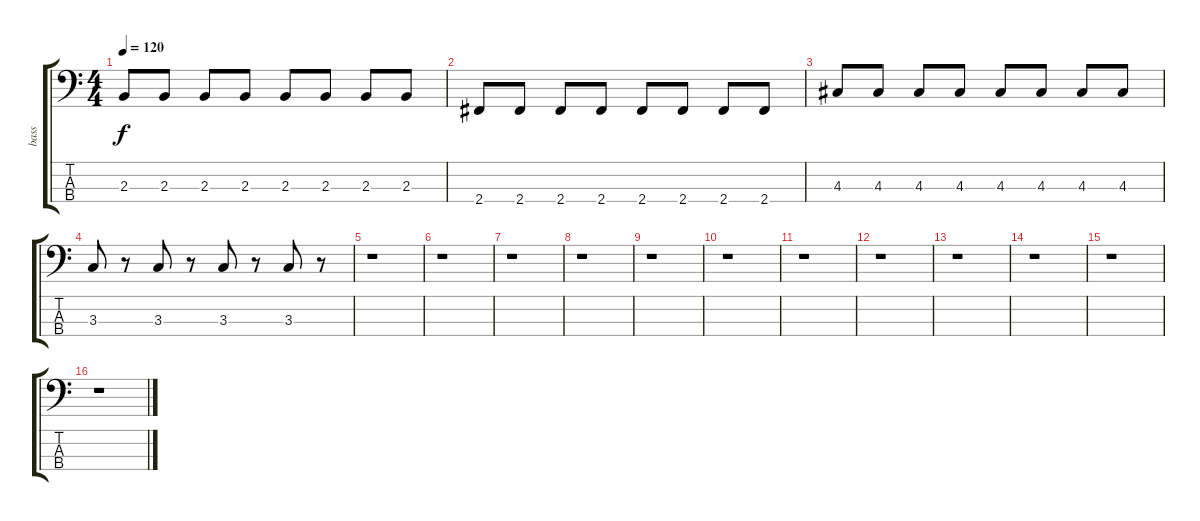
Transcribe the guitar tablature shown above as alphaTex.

\track ("bass" "bass") {instrument slapbass2}
\staff {score tabs}
\tuning (G2 D2 A1 E1) {hide}
\ts (4 4)
\tempo 120
\clef f4
\ks c
2.3.8{dy f} 2.3.8 2.3.8 2.3.8 2.3.8 2.3.8 2.3.8 2.3.8 |
2.4.8 2.4.8 2.4.8 2.4.8 2.4.8 2.4.8 2.4.8 2.4.8 |
4.3.8 4.3.8 4.3.8 4.3.8 4.3.8 4.3.8 4.3.8 4.3.8 |
3.3.8 r.8 3.3.8 r.8 3.3.8 r.8 3.3.8 r.8 |
r.1 |
r.1 |
r.1 |
r.1 |
r.1 |
r.1 |
r.1 |
r.1 |
r.1 |
r.1 |
r.1 |
r.1
